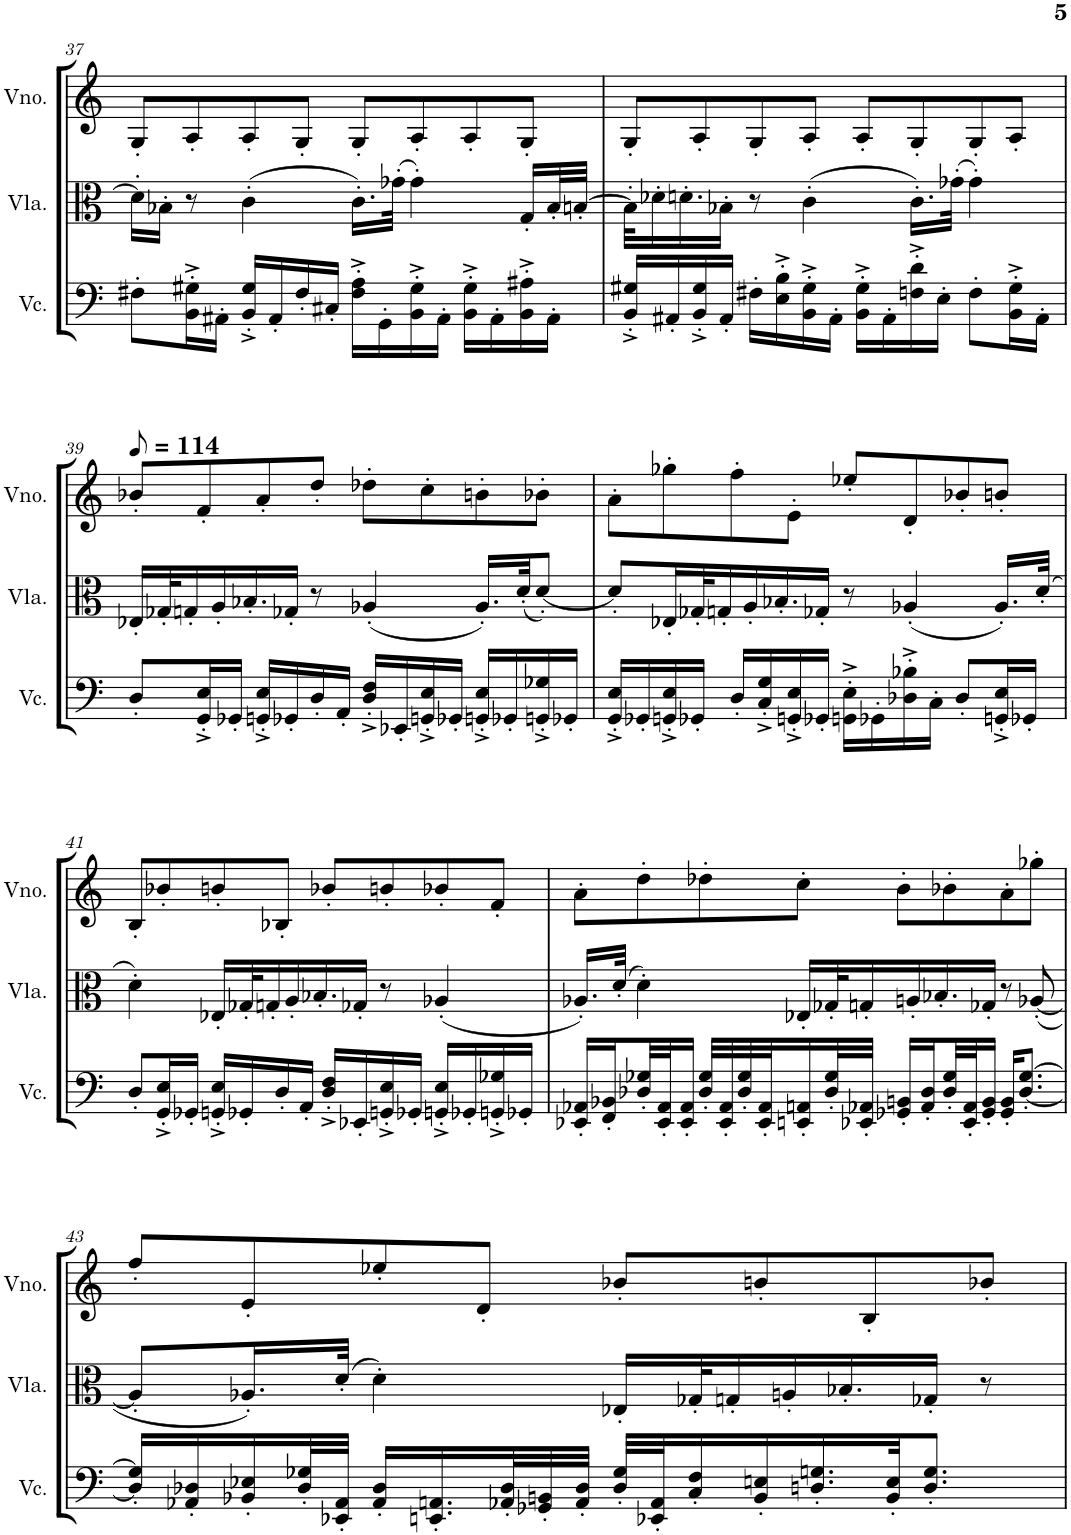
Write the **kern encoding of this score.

**kern	**kern	**kern
*part3	*part2	*part1
*staff3	*staff2	*staff1
*I"Violoncelo	*I"Viola	*I"Violino
*I'Vc.	*I'Vla.	*I'Vno.
!!LO:PB:g=z
*clefF4	*clefC3	*clefG2
*k[]	*k[]	*k[]
*M4/4	*M4/4	*M4/4
=37	=37	=37
8F#X'\L	16d'\LL]	8G'/L
.	16B-X'\JJ	.
16BB\'^ 16G#X\'^L	8r	8A'/
16AA#X'\JJ	.	.
16BB/'^ 16G#/'^LL	(4c'\	8A'/
16AA#'/	.	.
16F#'/	.	8G'/J
16C#X'/JJ	.	.
16F#\'^ 16A\'^LL	16.c'\LL)	8G'/L
16GG'\	.	.
.	(32g-X'\JJk	.
16BB\'^ 16G#\'^	4g-'\)	8A'/
16AA#'\JJ	.	.
16BB\'^ 16G#\'^LL	.	8A'/
16AA#'\	.	.
16BB\'^ 16A#X\'^	16G'/LL	8G'/J
16AA#'\JJ	32B-'/L	.
.	[32Bn'/JJJ	.
=38	=38	=38
16BB/'^ 16G#X/'^LL	32B'\KLL]	8G'/L
.	16d-X'\	.
16AA#X'/	.	.
.	16.dn'\	.
16BB/'^ 16G#/'^	.	8A'/
16AA#'/JJ	16B-X'\JJ	.
16F#X'\LL	8r	8G'/
16E\'^ 16B\'^	.	.
16BB\'^ 16G#\'^	(4c'\	8A'/J
16AA#'\JJ	.	.
16BB\'^ 16G#\'^LL	.	8A'/L
16AA#'\	.	.
16Fn\'^ 16d\'^	16.c'\LL)	8G'/
16E'\JJ	.	.
.	(32g-X'\JJk	.
8F'\L	4g-'\)	8G'/
16BB\'^ 16G#\'^L	.	8A'/J
16AA#'\JJ	.	.
!!LO:LB:g=z
=39	=39	=39
*	*	*MM57
8D'/L	16E-X'/LL	8b-X'/L
.	32G-X'/K	.
.	16Gn'/	.
16GG/'^ 16E/'^L	.	8f'/
.	16A'/	.
16GG-X'/JJ	.	.
.	16.B-X'/	.
16GGn/'^ 16E/'^LL	.	8a'/
16GG-X'/	16G-X'/JJ	.
16D'/	8r	8dd'/J
16AA'/JJ	.	.
16D/'^ 16F/'^LL	(4A-X'/	8dd-X'\L
16EE-X'/	.	.
16GGn/'^ 16E/'^	.	8cc'\
16GG-X'/JJ	.	.
16GGn/'^ 16E/'^LL	16.A-'/LL)	8bn'\
16GG-X'/	.	.
.	(32d'/JK	.
16GGn/'^ 16G-X/'^	[8d'/J)	8b-X'\J
16GG-X'/JJ	.	.
=40	=40	=40
16GG/'^ 16E/'^LL	8d'/L]	8a'\L
16GG-X'/	.	.
16GGn/'^ 16E/'^	16E-X'/L	8gg-X'\
16GG-X'/JJ	32G-X'/K	.
.	16Gn'/	.
16D'/LL	.	8ff'\
.	16A'/	.
16C/'^ 16G/'^	.	.
.	16.B-X'/	.
16GGn/'^ 16E/'^	.	8e'\J
16GG-X'/JJ	16G-X'/JJ	.
16GGn\'^ 16E\'^LL	8r	8ee-X'/L
16GG-X'\	.	.
16D-X\'^ 16B-X\'^	(4A-X'/	8d'/
16C'\JJ	.	.
8D-'/L	.	8b-X'/
16GGn/'^ 16E/'^L	16.A-'/LL)	8bn'/J
16GG-X'/JJ	.	.
.	(32d'/JJk	.
!!LO:LB:g=z
=41	=41	=41
8D'/L	4d'\)	8B'/L
16GG/'^ 16E/'^L	.	8b-X'/
16GG-X'/JJ	.	.
16GGn/'^ 16E/'^LL	16E-X'/LL	8bn'/
16GG-X'/	32G-X'/K	.
.	16Gn'/	.
16D'/	.	8B-X'/J
.	16A'/	.
16AA'/JJ	.	.
.	16.B-X'/	.
16D/'^ 16F/'^LL	.	8b-X'/L
16EE-X'/	16G-X'/JJ	.
16GGn/'^ 16E/'^	8r	8bn'/
16GG-X'/JJ	.	.
16GGn/'^ 16E/'^LL	(4A-X'/	8b-X'/
16GG-X'/	.	.
16GGn/'^ 16G-X/'^	.	8f'/J
16GG-X'/JJ	.	.
=42	=42	=42
16EE-X/' 16AA-X/'LL	16.A-X'/LL)	8a'\L
16FF/' 16BB-X/'	.	.
.	(32d'/JJk	.
32D-X/' 32G-X/'L	4d'\)	8dd'\
32EE-/' 32AA-/'J	.	.
16EE-/' 16AA-/'JJ	.	.
32D-/' 32G-/'LLL	.	8dd-X'\
32EE-/' 32AA-/'	.	.
32D-/' 32G-/'	.	.
32EE-/' 32AA-/'J	.	.
16EEn/' 16AAn/'	16E-X'/LL	8cc'\J
32D-/' 32G-/'L	32G-X'/K	.
32EE-X/' 32AA-X/'JJJ	16Gn'/	.
16GG-X/' 16BBn/'LL	.	8b'\L
.	16An'/	.
16AA-/' 16D-/'	.	.
.	16.B-X'/	.
32D-/' 32G-/'L	.	8b-X'\
32EE-/' 32AA-/'J	.	.
16GG-/' 16BB/'JJ	16G-X'/JJ	.
16GG-/' 16BB/'KL	8r	8a'\
[8.D-/' [8.G-/'J	.	.
.	([8A-X'/	8gg-X'\J
!!LO:LB:g=z
=43	=43	=43
16D-/]' 16G-/]'LL	8A-'/L]	8ff'/L
16AA-X/' 16D-X/'	.	.
16BB-X/' 16E-X/'	16.A-X'/L)	8e'/
32D-/' 32G-X/'L	.	.
32EE-X/' 32AA-/'JJJ	(32d'/JJk	.
16AA-/' 16D-/'LL	4d'\)	8ee-X'/
16.EEn/' 16.AAn/'	.	.
.	.	8d'/J
32AA-X/' 32D-/'L	.	.
32GG-X/' 32BBn/'	.	.
32AA-/' 32D-/'JJJ	.	.
32D-/' 32G-/'LLL	16E-X'/LL	8b-X'/L
32EE-X/' 32AA-/'J	.	.
16C/' 16F/'	32G-X'/K	.
.	16Gn'/	.
16BB/' 16En/'	.	8bn'/
.	16An'/	.
16.Dn/' 16.Gn/'	.	.
.	16.B-X'/	.
.	.	8B'/
32BB/' 32E/'JK	.	.
8.D/' 8.G/'J	16G-X'/JJ	.
.	8r	8b-X'/J
=	=	=
*-	*-	*-
